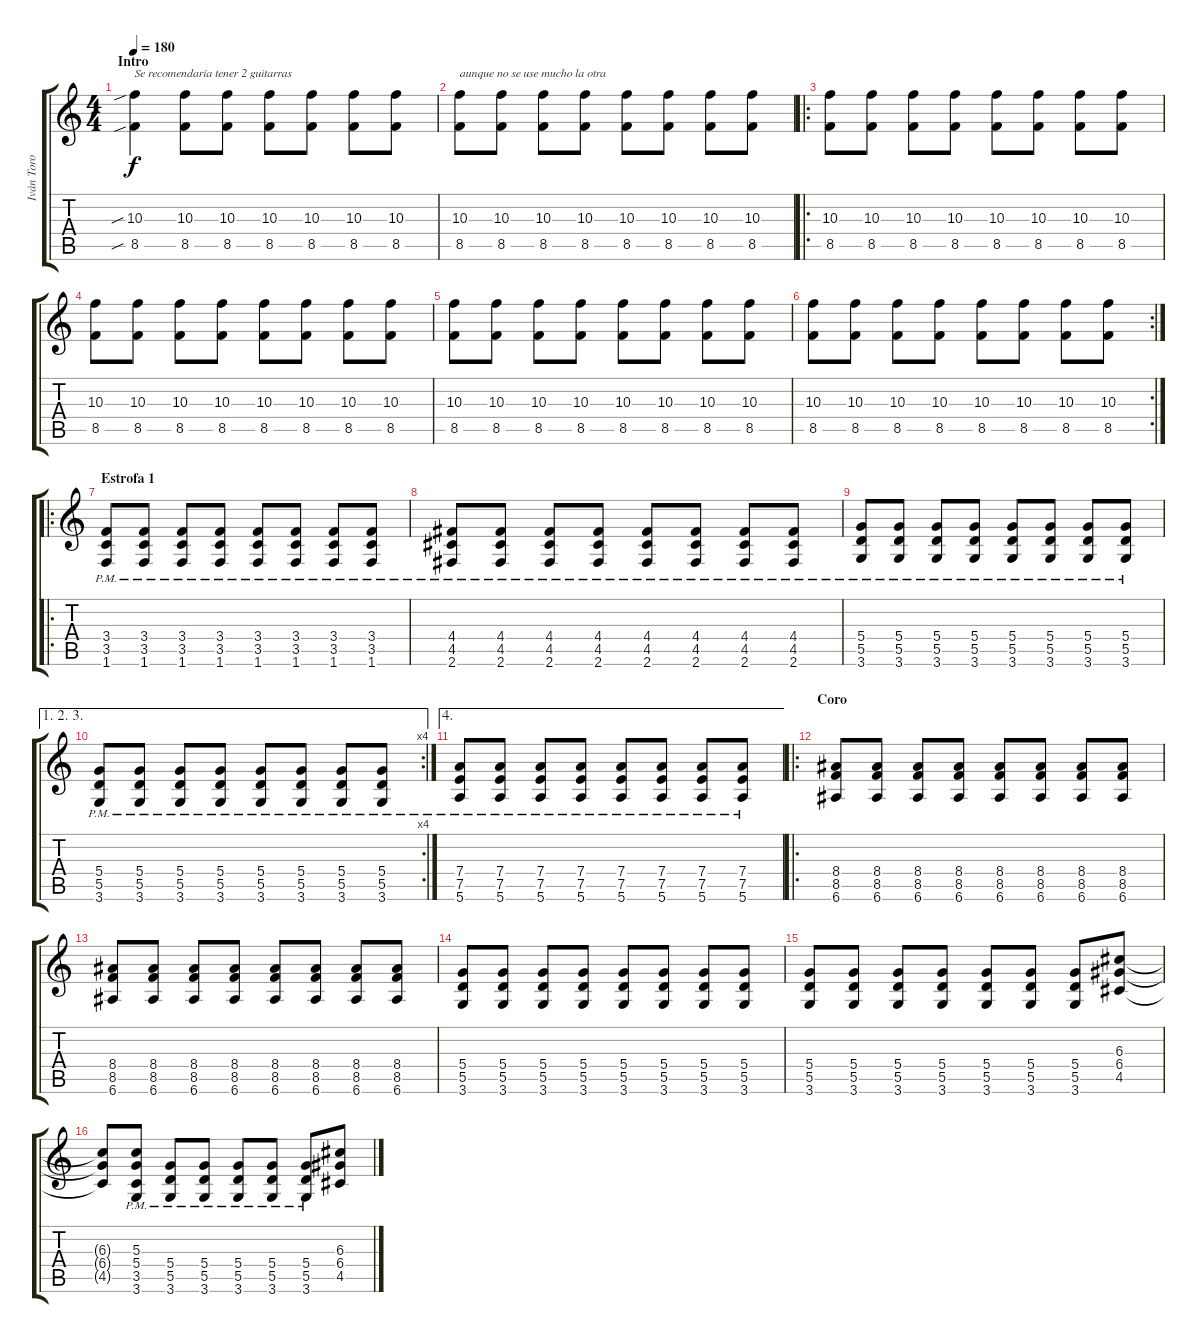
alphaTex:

\track ("Iván Toro (guitarra principal)" "Iván Toro ") {instrument distortionguitar}
\staff {score tabs}
\tuning (E4 B3 G3 D3 A2 E2) {hide}
\ts (4 4)
\section ("" "Intro")
\tempo 180
\clef g2
\ks c
(10.3{sib} 8.5{sib}).4{txt "Se recomendaría tener 2 guitarras" dy f instrument distortionguitar} (10.3 8.5).8 (10.3 8.5).8 (10.3 8.5).8 (10.3 8.5).8 (10.3 8.5).8 (10.3 8.5).8 |
(10.3 8.5).8{txt "aunque no se use mucho la otra"} (10.3 8.5).8 (10.3 8.5).8 (10.3 8.5).8 (10.3 8.5).8 (10.3 8.5).8 (10.3 8.5).8 (10.3 8.5).8 |
\ro
(10.3 8.5).8 (10.3 8.5).8 (10.3 8.5).8 (10.3 8.5).8 (10.3 8.5).8 (10.3 8.5).8 (10.3 8.5).8 (10.3 8.5).8 |
(10.3 8.5).8 (10.3 8.5).8 (10.3 8.5).8 (10.3 8.5).8 (10.3 8.5).8 (10.3 8.5).8 (10.3 8.5).8 (10.3 8.5).8 |
(10.3 8.5).8 (10.3 8.5).8 (10.3 8.5).8 (10.3 8.5).8 (10.3 8.5).8 (10.3 8.5).8 (10.3 8.5).8 (10.3 8.5).8 |
\rc 2
(10.3 8.5).8 (10.3 8.5).8 (10.3 8.5).8 (10.3 8.5).8 (10.3 8.5).8 (10.3 8.5).8 (10.3 8.5).8 (10.3 8.5).8 |
\ro
\section ("" "Estrofa 1")
(3.4{pm} 3.5 1.6).8 (3.4{pm} 3.5 1.6).8 (3.4{pm} 3.5 1.6).8 (3.4{pm} 3.5 1.6).8 (3.4{pm} 3.5 1.6).8 (3.4{pm} 3.5 1.6).8 (3.4{pm} 3.5 1.6).8 (3.4{pm} 3.5 1.6).8 |
(4.4{pm} 4.5 2.6).8 (4.4{pm} 4.5 2.6).8 (4.4{pm} 4.5 2.6).8 (4.4{pm} 4.5 2.6).8 (4.4{pm} 4.5 2.6).8 (4.4{pm} 4.5 2.6).8 (4.4{pm} 4.5 2.6).8 (4.4{pm} 4.5 2.6).8 |
(5.4{pm} 5.5 3.6).8 (5.4{pm} 5.5 3.6).8 (5.4{pm} 5.5 3.6).8 (5.4{pm} 5.5 3.6).8 (5.4{pm} 5.5 3.6).8 (5.4{pm} 5.5 3.6).8 (5.4{pm} 5.5 3.6).8 (5.4{pm} 5.5 3.6).8 |
\ae (1 2 3)
\rc 4
(5.4{pm} 5.5 3.6).8 (5.4{pm} 5.5 3.6).8 (5.4{pm} 5.5 3.6).8 (5.4{pm} 5.5 3.6).8 (5.4{pm} 5.5 3.6).8 (5.4{pm} 5.5 3.6).8 (5.4{pm} 5.5 3.6).8 (5.4{pm} 5.5 3.6).8 |
\ae 4
(7.4{pm} 7.5 5.6).8 (7.4{pm} 7.5 5.6).8 (7.4{pm} 7.5 5.6).8 (7.4{pm} 7.5 5.6).8 (7.4{pm} 7.5 5.6).8 (7.4{pm} 7.5 5.6).8 (7.4{pm} 7.5 5.6).8 (7.4{pm} 7.5 5.6).8 |
\ro
\section ("" "Coro")
(8.4 8.5 6.6).8 (8.4 8.5 6.6).8 (8.4 8.5 6.6).8 (8.4 8.5 6.6).8 (8.4 8.5 6.6).8 (8.4 8.5 6.6).8 (8.4 8.5 6.6).8 (8.4 8.5 6.6).8 |
(8.4 8.5 6.6).8 (8.4 8.5 6.6).8 (8.4 8.5 6.6).8 (8.4 8.5 6.6).8 (8.4 8.5 6.6).8 (8.4 8.5 6.6).8 (8.4 8.5 6.6).8 (8.4 8.5 6.6).8 |
(5.4 5.5 3.6).8 (5.4 5.5 3.6).8 (5.4 5.5 3.6).8 (5.4 5.5 3.6).8 (5.4 5.5 3.6).8 (5.4 5.5 3.6).8 (5.4 5.5 3.6).8 (5.4 5.5 3.6).8 |
(5.4 5.5 3.6).8 (5.4 5.5 3.6).8 (5.4 5.5 3.6).8 (5.4 5.5 3.6).8 (5.4 5.5 3.6).8 (5.4 5.5 3.6).8 (5.4 5.5 3.6).8 (6.3 6.4 4.5).8 |
(6.3{t} 6.4{t} 4.5{t}).8 (5.3 5.4{pm} 3.5 3.6).8 (5.4{pm} 5.5 3.6).8 (5.4{pm} 5.5 3.6).8 (5.4{pm} 5.5 3.6).8 (5.4{pm} 5.5 3.6).8 (5.4{pm} 5.5 3.6).8 (6.3 6.4 4.5).8
